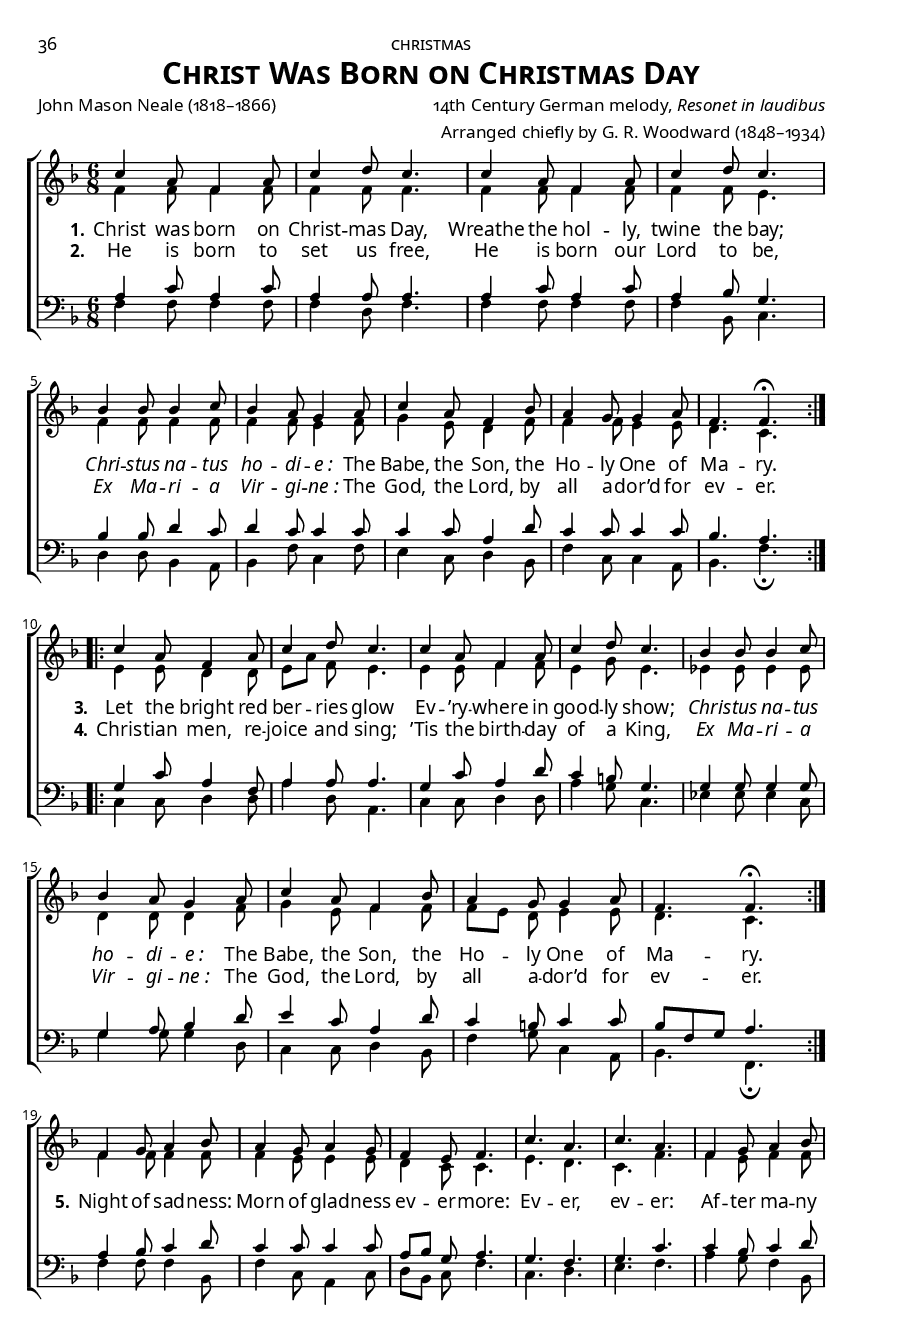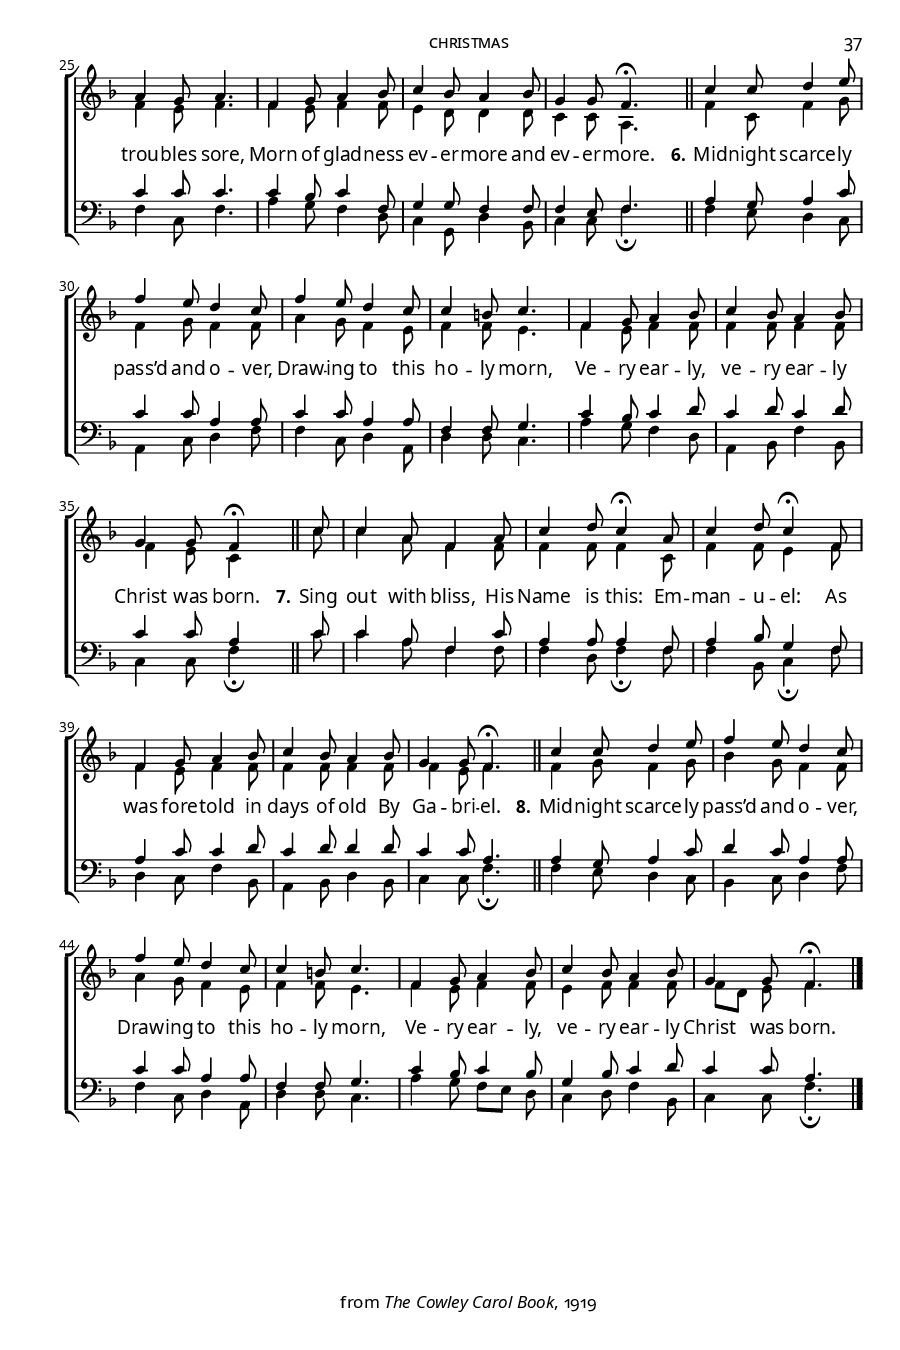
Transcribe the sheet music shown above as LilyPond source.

\version "2.14.2"
\include "util.ly"
\header {
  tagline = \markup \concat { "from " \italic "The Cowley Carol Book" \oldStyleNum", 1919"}

    title = \markup{\override #'(font-name . "Garamond Premier Pro Semibold"){ \abs-fontsize #15 \smallCapsOldStyle"Christ Was Born on Christmas Day"}}
    poet = \markup\oldStyleNum"John Mason Neale (1818–1866)"
    composer = \markup\concat{\oldStyleNum"14th Century German melody, " \italic"Resonet in laudibus"}
    arranger = \markup\oldStyleNum"Arranged chiefly by G. R. Woodward (1848–1934)"
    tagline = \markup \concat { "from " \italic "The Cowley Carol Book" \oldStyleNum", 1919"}
  }
\paper {
  print-all-headers = ##f
  paper-height = 9\in
  paper-width = 6\in
  indent = 0\in
  %system-system-spacing = #'((basic-distance . 10) (padding . 0))
  %system-system-spacing =
  %  #'((basic-distance . 0)
  %     (minimum-distance . 0)
  %     (padding . -0.35)
  %     (stretchability . 100))
  ragged-last-bottom = ##t
  ragged-bottom = ##f
  two-sided = ##t
  inner-margin = 0.5\in
  outer-margin = 0.25\in
  top-margin = 0.25\in
  bottom-margin = 0.25\in
  first-page-number = #036
  print-first-page-number = ##t
  headerLine = \markup{\override #'(font-name . "Garamond Premier Pro") \smallCapsOldStyle"christmas"}
  oddHeaderMarkup = \markup\fill-line{
     \override #'(font-name . "Garamond Premier Pro")\abs-fontsize #8.5
     \combine 
        \fill-line{"" \if \should-print-page-number
        \oldStylePageNum""
        }
        \fill-line{\headerLine}
  }
  evenHeaderMarkup = \markup {
     \override #'(font-name . "Garamond Premier Pro")\abs-fontsize #8.5
     \combine
        \if \should-print-page-number
        \oldStylePageNum""
        \fill-line{\headerLine}
  }
}
#(set-global-staff-size 15) \paper{ #(define fonts (make-pango-font-tree "GoudyOlSt BT" "Garamond Premier Pro" "Garamond Premier Pro" (/ 15 20))) }
global = {
  \key f \major
  \time 6/8
  \autoBeamOff
  \override DynamicLineSpanner #'staff-padding = #0.0
  \override DynamicLineSpanner #'Y-extent = #'(-1 . 1)
}

sopMusic = \relative c'' {
  \repeat volta 2{
    c4 a8 f4 a8 |
    c4 d8 c4. |
    c4 a8 f4 a8 |
    c4 d8 c4. |
    
    bes4 bes8 bes4 c8 |
    bes4 a8 g4 a8 |
    c4 a8 f4 bes8 |
    a4 g8 g4 a8 |
    f4. f\fermata \break
  }
  \repeat volta 2{
    c'4 a8 f4 a8 |
    c4 d8 c4. |
    c4 a8 f4 a8 |
    c4 d8 c4. |
    
    bes4 bes8 bes4 c8 |
    bes4 a8 g4 a8 |
    c4 a8 f4 bes8 |
    
    
    %page2
    a4 g8 g4 a8 |
    f4. f\fermata \break
  }
  
  f4 g8 a4 bes8 |
  a4 g8 a4 g8 |
  
  f4 e8 f4. |
  c'4. a |
  c a |
  f4 g8 a4 bes8 |
  
  a4 g8 a4. |
  f4 g8 a4 bes8 |
  c4 bes8 a4 bes8 |
  g4 g8 f4.\fermata \bar"||"
  
  c'4 c8 d4 e8 |
  f4 e8 d4 c8 |
  f4 e8 d4 c8 |
  c4 b8 c4. |
  
  f,4 g8 a4 bes8 c4 bes8 a4 bes8 |
  g4 g8 f4\fermata \bar"||"
  c'8 |
  c4 a8 f4 a8 |
  
  %page3
  c4 d8 c4\fermata a8 |
  c4\< d8\< c4\<\fermata f,8 |
  f4 g8 a4 bes8 |
  c4 bes8 a4 bes8 |
  
  g4 g8 f4.\fermata \bar"||"
  c'4 c8 d4 e8 f4 e8 d4 c8 |
  f4 e8 d4 c8 |
  
  c4 b8 c4. |
  f,4 g8 a4 bes8 |
  c4 bes8 a4 bes8 |
  g4 g8 f4.\fermata \bar"|."
}
sopWords = \lyricmode {
  
}

altoMusic = \relative c' {
  \repeat volta 2{
    f4 f8 f4 f8 |
    f4 f8 f4. |
    f4 f8 f4 f8 |
    f4 f8 e4. |
    
    f4 f8 f4 f8 |
    f4 f8 e4 f8 |
    g4 e8 d4 f8 |
    f4 f8 e4 e8 |
    d4. c
  }
  \repeat volta 2{
    e4 e8 d4 d8 |
    e[ a] f e4. |
    e4 e8 f4 f8 |
    
    e4 g8 e4. |
    ees4 ees8 ees4 ees8 |
    d4 d8 d4 f8 |
    g4 e8 f4 f8 |
    
    %page2
    f8[ e] d e4 e8 |
    d4. c |
  }
  f4 f8 f4 f8 |
  f4 e8 e4 e8 |
  
  d4 c8 c4. |
  e d |
  c f |
  f4 e8 f4 f8 |
  
  f4 e8 f4. |
  f4 e8 f4 f8 |
  e4 d8 d4 d8 |
  c4 c8 a4. \bar"||"
  
  f'4 c8 f4 g8 |
  f4 g8 f4 f8 |
  a4 g8 f4 e8 |
  f4 f8 e4. |
  
  f4 e8 f4 f8 |
  f4 f8 f4 f8 |
  f4 e8 c4 \bar"||"
  c'8 |
  c4 a8 f4 f8 |
  
  %page3
  f4 f8 f4 c8 |
  f4 f8 e4 f8 |
  f4 e8 f4 f8 |
  f4 f8 f4 f8 |
  
  f4 e8 f4. \bar"||"
  f4 g8 f4 g8 |
  bes4 g8 f4 f8 |
  a4 g8 f4 e8 |
  
  f4 f8 e4. |
  f4 e8 f4 f8 |
  e4 f8 f4 f8 |
  f[ d] e f4. \bar"|."
}
altoWords = \lyricmode {
  \dropLyricsV
  \set stanza = #" 1."
  Christ was born on Christ -- mas Day,
  Wreathe the hol -- ly, twine the bay;
  
  \markup\italic Chri -- \markup\italic stus \markup\italic na -- \markup\italic tus \markup\italic ho -- \markup\italic di -- \markup\italic "e :"
  The Babe, the Son, the Ho -- ly One of Ma -- ry.
  
  \set stanza = #" 3."
  Let the bright red ber -- ries glow
  Ev -- ’ry -- where in good -- ly show;
  
  \markup\italic Chri -- \markup\italic stus \markup\italic na -- \markup\italic tus \markup\italic ho -- \markup\italic di -- \markup\italic "e :"
  The Babe, the Son, the Ho -- ly One of Ma -- ry.
  
  \set stanza = #" 5."
  Night of sad -- ness: Morn of glad -- ness
  ev -- er -- more:
  Ev -- er, ev -- er:
  Af -- ter ma -- ny trou -- bles sore,
  Morn of glad -- ness ev -- er -- more and ev -- er -- more.
  
  \set stanza = #"   6."
  Mid -- night scarce -- ly pass’d and o -- ver,
  Draw -- ing to this ho -- ly morn,
  Ve -- ry ear -- ly, ve -- ry ear -- ly Christ was born.
  
  \set stanza = #"   7."
  Sing out with bliss, His Name is this:
  Em -- man -- u -- el:
  As was fore -- told in days of old
  By Ga -- bri -- el.
  
  \set stanza = #"   8."
  Mid -- night scarce -- ly pass’d and o -- ver,
  Draw -- ing to this ho -- ly morn,
  Ve -- ry ear -- ly, ve -- ry ear -- ly Christ was born.
}
altoWordsII = \lyricmode {
  \dropLyricsV
  \set stanza = #" 2."
  He is born to set us free,
  He is born our Lord to be,
  
  \markup\italic Ex \markup\italic Ma -- \markup\italic ri -- \markup\italic a \markup\italic Vir -- \markup\italic gi -- \markup\italic "ne :"
  The God, the Lord, by all a -- dor’d for ev -- er.
  
  \set stanza = #" 4."
  Chris -- tian men, re -- joice and sing;
  ’Tis the birth -- day of a King,
  
  \markup\italic Ex \markup\italic Ma -- \markup\italic ri -- \markup\italic a \markup\italic Vir -- \markup\italic gi -- \markup\italic "ne :"
  The God, the Lord, by all a -- dor’d for ev -- er.
}
altoWordsIII = \lyricmode {
}
altoWordsIV = \lyricmode {
}
altoWordsV = \lyricmode {
}
altoWordsVI = \lyricmode {
}
tenorMusic = \relative c' {
  \repeat volta 2{
    a4 c8 a4 c8 |
    a4 a8 a4. |
    a4 c8 a4 c8 |
    a4 bes8 g4. |
    
    bes4 bes8 d4 c8 |
    d4 c8 c4 c8 |
    c4 c8 a4 d8 |
    c4 c8 c4 c8 |
    bes4. a
  }
  \repeat volta 2{
    g4 c8 a4 f8 |
    a4 a8 a4. |
    g4 c8 a4 d8 |
    
    c4 b8 g4. |
    g4 g8 g4 g8 |
    g4 a8 bes4 d8 |
    e4 c8 a4 d8 |
    
    %page2
    c4 b8 c4 c8 |
    bes[ f g] a4. |
  }
  a4 bes8 c4 d8 |
  c4 c8 c4 c8 |
  
  a[ bes] g a4. |
  g f |
  g c |
  c4 bes8 c4 d8 |
  
  c4 c8 c4. |
  c4 bes8 c4 f,8 |
  g4 g8 f4 f8 |
  f4 e8 f4. \bar"||"
  
  a4 g8 a4 c8 |
  c4 c8 a4 a8 |
  c4 c8 a4 a8 |
  f4 f8 g4. |
  
  c4 bes8 c4 d8 |
  c4 d8 c4 d8 |
  c4 c8 a4 \bar"||"
  c8 |
  c4 a8 f4 c'8 |
  
  %page3
  a4 a8 a4 f8 |
  a4 bes8 g4 f8 |
  a4 c8 c4 d8 |
  c4 d8 d4 d8 |
  
  c4 c8 a4. \bar"||"
  a4 g8 a4 c8 |
  d4 c8 a4 a8 |
  c4 c8 a4 a8 |
  
  f4 f8 g4. |
  c4 bes8 c4 bes8 |
  g4 bes8 c4 d8 |
  c4 c8 a4. \bar"|."
}
tenorWords = \lyricmode {

}

bassMusic = \relative c {
  \repeat volta 2 {
    f4 f8 f4 f8 |
    f4 d8 f4. |
    f4 f8 f4 f8 |
    f4 bes,8 c4. |
    
    d4 d8 bes4 a8 |
    bes4 f'8 c4 f8 |
    e4 c8 d4 bes8 |
    f'4 c8 c4 a8 |
    bes4. f'\fermata
  }
  \repeat volta 2{
    c4 c8 d4 d8 |
    a'4 d,8 a4. |
    c4 c8 d4 d8 |
    
    a'4 g8 c,4. |
    ees4 ees8 ees4 c8 |
    g'4 g8 g4 d8 |
    c4 c8 d4 bes8 |
    
    %page2
    f'4 g8 c,4 a8 |
    bes4. f\fermata |
  }
  f'4 f8 f4 bes,8 |
  f'4 c8 a4 c8 |
  
  d[ bes] c f4. |
  c d |
  e f |
  a4 g8 f4 bes,8 |
  
  f'4 c8 f4. |
  a4 g8 f4 d8 |
  c4 g8 d'4 bes8 |
  c4 c8 f4.\fermata \bar"||"
  
  f4 e8 d4 c8 |
  a4 c8 d4 f8 |
  f4 c8 d4 a8 |
  d4 d8 c4. |
  
  a'4 g8 f4 d8 |
  a4 bes8 f'4 bes,8 |
  c4 c8 f4\fermata \bar"||"
  c'8 |
  c4 a8 f4 f8 |
  
  %page3
  f4 d8 f4\fermata f8 |
  f4 bes,8 c4\fermata f8 |
  d4 c8 f4 bes,8 |
  a4 bes8 d4 bes8 |
  
  c4 c8 f4.\fermata \bar"||"
  f4 e8 d4 c8 |
  bes4 c8 d4 f8 |
  f4 c8 d4 a8 |
  
  d4 d8 c4. |
  a'4 g8 f[ e] d |
  c4 d8 f4 bes,8 |
  c4 c8 f4.\fermata \bar"|."
}
bassWords = \lyricmode {

}

pianoRH = \relative c' {
  
}
pianoLH = \relative c' {
  
}

\score {
  <<
   \new ChoirStaff <<
%    \new Lyrics = sopranos \with { \override VerticalAxisGroup #'nonstaff-relatedstaff-spacing = #'((basic-distance . 1)) }
    \new Staff = women <<
      \new Voice = "sopranos" { \voiceOne << \global \sopMusic >> }
      \new Voice = "altos" { \voiceTwo << \global \altoMusic >> }
    >>
    \new Lyrics \with { alignAboveContext = #"women" \override VerticalAxisGroup #'nonstaff-relatedstaff-spacing = #'((basic-distance . 1))} \lyricsto "sopranos" \sopWords
    \new Lyrics = "altosVI"  \with { alignBelowContext = #"women" } \lyricsto "sopranos" \altoWordsVI
    \new Lyrics = "altosV"  \with { alignBelowContext = #"women" } \lyricsto "sopranos" \altoWordsV
    \new Lyrics = "altosIV"  \with { alignBelowContext = #"women" } \lyricsto "sopranos" \altoWordsIV
    \new Lyrics = "altosIII"  \with { alignBelowContext = #"women" } \lyricsto "sopranos" \altoWordsIII
    \new Lyrics = "altosII"  \with { alignBelowContext = #"women" } \lyricsto "sopranos" \altoWordsII
    \new Lyrics = "altos"  \with { alignBelowContext = #"women" } \lyricsto "sopranos" \altoWords
   \new Staff = men <<
      \clef bass
      \new Voice = "tenors" { \voiceOne << \global \tenorMusic >> }
      \new Voice = "basses" { \voiceTwo << \global \bassMusic >> }
    >>
    \new Lyrics \with { alignAboveContext = #"men" \override VerticalAxisGroup #'nonstaff-relatedstaff-spacing = #'((basic-distance . 1)) } \lyricsto "tenors" \tenorWords
    \new Lyrics \with { alignBelowContext = #"men" \override VerticalAxisGroup #'nonstaff-relatedstaff-spacing = #'((basic-distance . 1)) } \lyricsto "basses" \bassWords
  >>
%    \new PianoStaff << \new Staff { \new Voice { \pianoRH } } \new Staff { \clef "bass" \pianoLH } >>
  >>
  \layout {
    \context {
      \Score
      %\override SpacingSpanner #'base-shortest-duration = #(ly:make-moment 1 8)
      %\override SpacingSpanner #'common-shortest-duration = #(ly:make-moment 1 4)
    }
    \context {
      % Remove all empty staves
      % \Staff \RemoveEmptyStaves \override VerticalAxisGroup #'remove-first = ##t
    }
    \context {
      \Lyrics
      \override LyricText #'X-offset = #center-on-word
    }
  }
  
  
}

\score {
  \unfoldRepeats

  <<
   \new ChoirStaff <<
%    \new Lyrics = sopranos \with { \override VerticalAxisGroup #'nonstaff-relatedstaff-spacing = #'((basic-distance . 1)) }
    \new Staff = women <<
      \new Voice = "sopranos" { \voiceOne << \global \sopMusic >> }
      \new Voice = "altos" { \voiceTwo << \global \altoMusic >> }
    >>
    \new Lyrics \with { alignAboveContext = #"women" \override VerticalAxisGroup #'nonstaff-relatedstaff-spacing = #'((basic-distance . 1))} \lyricsto "sopranos" \sopWords
    \new Lyrics = "altosVI"  \with { alignBelowContext = #"women" } \lyricsto "sopranos" \altoWordsVI
    \new Lyrics = "altosV"  \with { alignBelowContext = #"women" } \lyricsto "sopranos" \altoWordsV
    \new Lyrics = "altosIV"  \with { alignBelowContext = #"women" } \lyricsto "sopranos" \altoWordsIV
    \new Lyrics = "altosIII"  \with { alignBelowContext = #"women" } \lyricsto "sopranos" \altoWordsIII
    \new Lyrics = "altosII"  \with { alignBelowContext = #"women" } \lyricsto "sopranos" \altoWordsII
    \new Lyrics = "altos"  \with { alignBelowContext = #"women" } \lyricsto "sopranos" \altoWords
   \new Staff = men <<
      \clef bass
      \new Voice = "tenors" { \voiceOne << \global \tenorMusic >> }
      \new Voice = "basses" { \voiceTwo << \global \bassMusic >> }
    >>
    \new Lyrics \with { alignAboveContext = #"men" \override VerticalAxisGroup #'nonstaff-relatedstaff-spacing = #'((basic-distance . 1)) } \lyricsto "tenors" \tenorWords
    \new Lyrics \with { alignBelowContext = #"men" \override VerticalAxisGroup #'nonstaff-relatedstaff-spacing = #'((basic-distance . 1)) } \lyricsto "basses" \bassWords
  >>
%    \new PianoStaff << \new Staff { \new Voice { \pianoRH } } \new Staff { \clef "bass" \pianoLH } >>
  >>
  
  
  \midi {
    \tempo 4 = 95
    \set Staff.midiInstrument = "piccolo"
  
    \context {
      \Voice
      \remove "Dynamic_performer"
    }
  }
}

